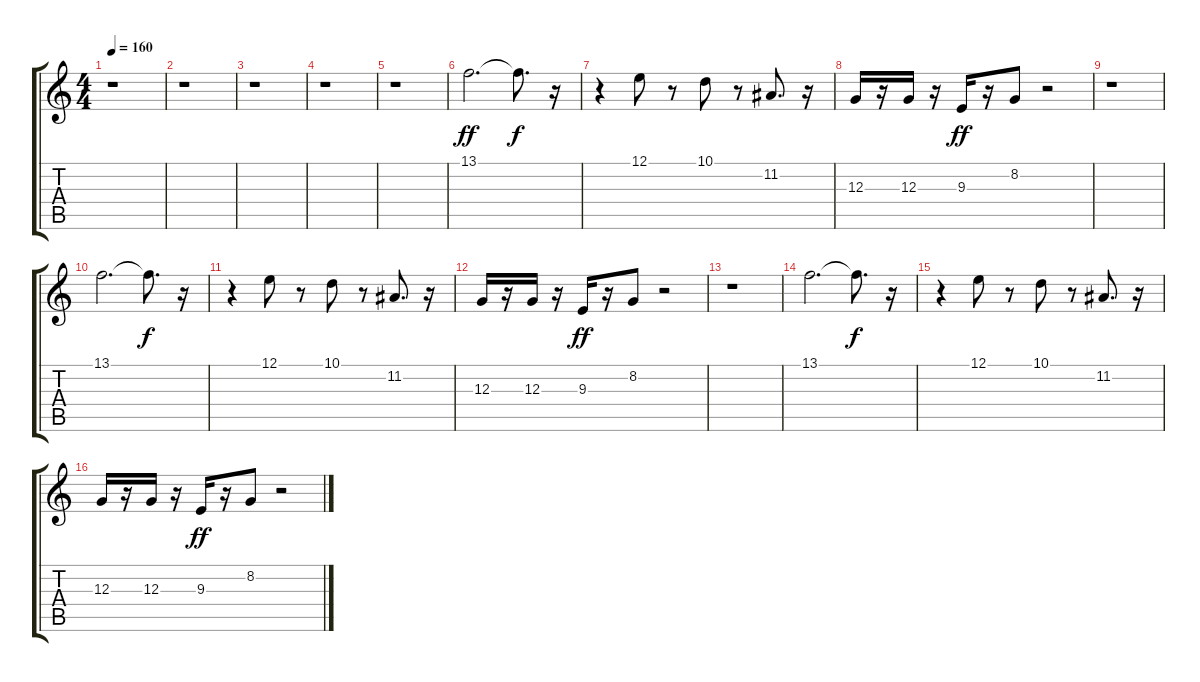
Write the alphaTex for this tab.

\track "" {instrument lead2sawtooth}
\staff {score tabs}
\tuning (E4 B3 G3 D3 A2 E2) {hide}
\ts (4 4)
\tempo 160
\clef g2
\ks c
r.1{dy ff} |
r.1 |
r.1 |
r.1 |
r.1 |
13.1.2{d} 13.1{t}.8{d dy f} r.16 |
r.4 12.1.8 r.8 10.1.8 r.8 11.2.8{d} r.16 |
12.3.16 r.16 12.3.16 r.16 9.3.16{dy ff} r.16 8.2.8 r.2 |
r.1 |
13.1.2{d} 13.1{t}.8{d dy f} r.16 |
r.4 12.1.8 r.8 10.1.8 r.8 11.2.8{d} r.16 |
12.3.16 r.16 12.3.16 r.16 9.3.16{dy ff} r.16 8.2.8 r.2 |
r.1 |
13.1.2{d} 13.1{t}.8{d dy f} r.16 |
r.4 12.1.8 r.8 10.1.8 r.8 11.2.8{d} r.16 |
12.3.16 r.16 12.3.16 r.16 9.3.16{dy ff} r.16 8.2.8 r.2
